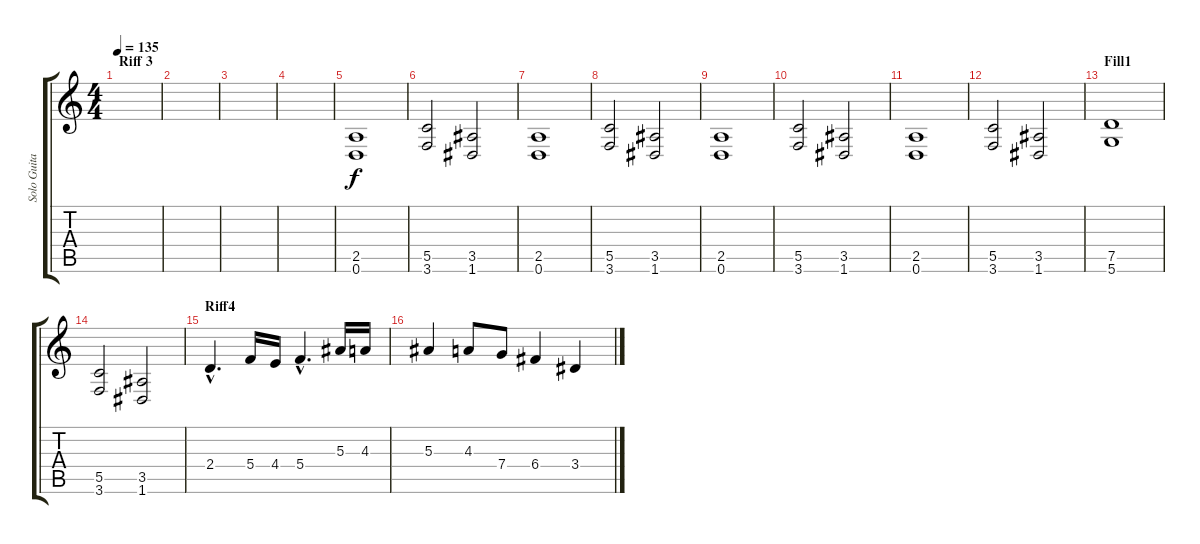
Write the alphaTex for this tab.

\track ("Solo Guitar" "Solo Guita") {instrument distortionguitar}
\staff {score tabs}
\tuning (D4 A3 F3 C3 G2 D2) {hide}
\ts (4 4)
\section ("" "Riff 3")
\tempo 135
\clef g2
\ks c
|
|
|
|
(2.5 0.6).1 |
(5.5 3.6).2 (3.5 1.6).2 |
(2.5 0.6).1 |
(5.5 3.6).2 (3.5 1.6).2 |
(2.5 0.6).1 |
(5.5 3.6).2 (3.5 1.6).2 |
(2.5 0.6).1 |
(5.5 3.6).2 (3.5 1.6).2 |
\section ("" "Fill1")
(7.5 5.6).1 |
(5.5 3.6).2 (3.5 1.6).2 |
\section ("" "Riff4")
2.4{hac}.4{d} 5.4.16 4.4.16 5.4{hac}.4{d} 5.3.16 4.3.16 |
5.3.4 4.3.8 7.4.8 6.4.4 3.4.4
